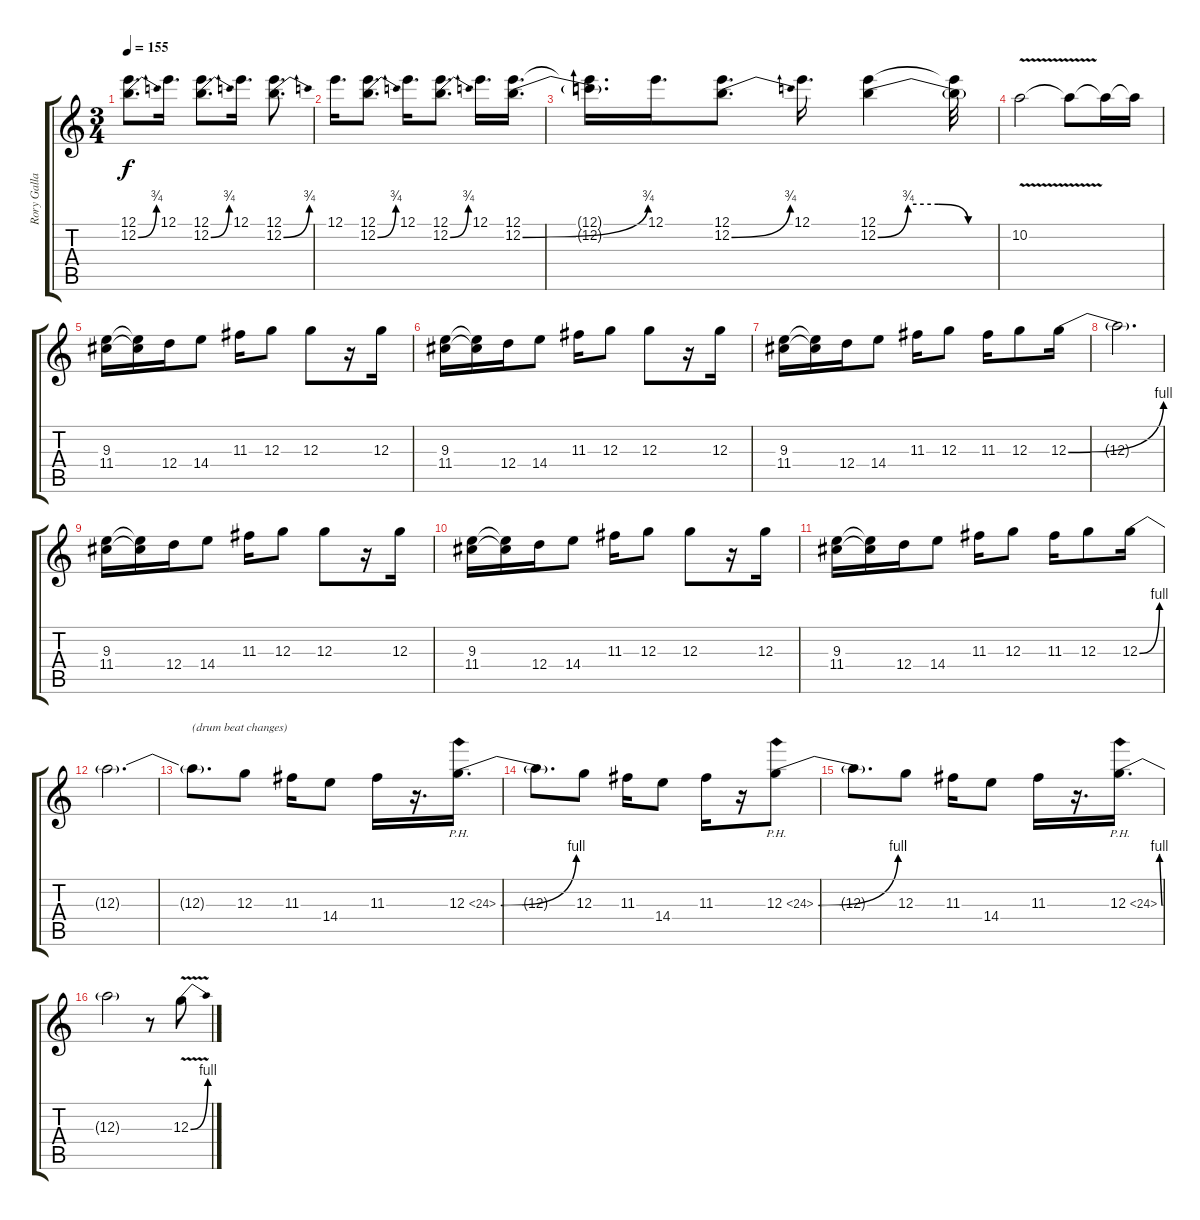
\track ("Rory Gallagher (For Sound)" "Rory Galla") {instrument electricguitarclean}
\staff {score tabs}
\tuning (E4 B3 G3 D3 A2 E2) {hide}
\ts (3 4)
\tempo 155
\clef g2
\ks c
(12.1 12.2{be (bend 0 0 60 3)}).8{d dy f} 12.1.16{d} (12.1 12.2{be (bend 0 0 60 3)}).8{d} 12.1.16{d} (12.1 12.2{be (bend 0 0 60 3)}).8{d} |
12.1.16{d} (12.1 12.2{be (bend 0 0 60 3)}).8{d} 12.1.16{d} (12.1 12.2{be (bend 0 0 60 3)}).8{d} 12.1.16{d} (12.1 12.2{be (bend 0 0 60 3)}).16{d} |
(12.1{t} 12.2{t}).16{d} 12.1.16{d} (12.1 12.2{be (bend 0 0 60 3)}).8{d} 12.1.16{d} (12.1 12.2{be (custom 0 0 15 3 30 3 45 0 60 0)}).4 (12.1{t} 12.2{t}).32 |
10.2{v}.2 10.2{t}.8 10.2{t}.16 10.2{t}.16 |
(9.3 11.4).16 (9.3{t} 11.4{t}).16 12.4.16 14.4.8 11.3.16 12.3.8 12.3.8 r.16 12.3.16 |
(9.3 11.4).16 (9.3{t} 11.4{t}).16 12.4.16 14.4.8 11.3.16 12.3.8 12.3.8 r.16 12.3.16 |
(9.3 11.4).16 (9.3{t} 11.4{t}).16 12.4.16 14.4.8 11.3.16 12.3.8 11.3.16 12.3.8 12.3{be (bend 0 0 60 4)}.16 |
12.3{t}.2{d} |
(9.3 11.4).16 (9.3{t} 11.4{t}).16 12.4.16 14.4.8 11.3.16 12.3.8 12.3.8 r.16 12.3.16 |
(9.3 11.4).16 (9.3{t} 11.4{t}).16 12.4.16 14.4.8 11.3.16 12.3.8 12.3.8 r.16 12.3.16 |
(9.3 11.4).16 (9.3{t} 11.4{t}).16 12.4.16 14.4.8 11.3.16 12.3.8 11.3.16 12.3.8 12.3{be (bend 0 0 60 4)}.16 |
12.3{t}.2{d} |
12.3{t}.8{d txt "(drum beat changes)"} 12.3.8 11.3.16 14.4.8 11.3.16 r.16{d} 12.3{be (bend 0 0 60 4) ph 12}.16{d} |
12.3{t}.8{d} 12.3.8 11.3.16 14.4.8 11.3.16 r.16 12.3{be (bend 0 0 60 4) ph 12}.8 |
12.3{t}.8{d} 12.3.8 11.3.16 14.4.8 11.3.16 r.16{d} 12.3{be (bend 0 0 60 4) ph 12}.16{d} |
12.3{t}.2 r.8 12.3{be (bend 0 0 60 4) v}.8
